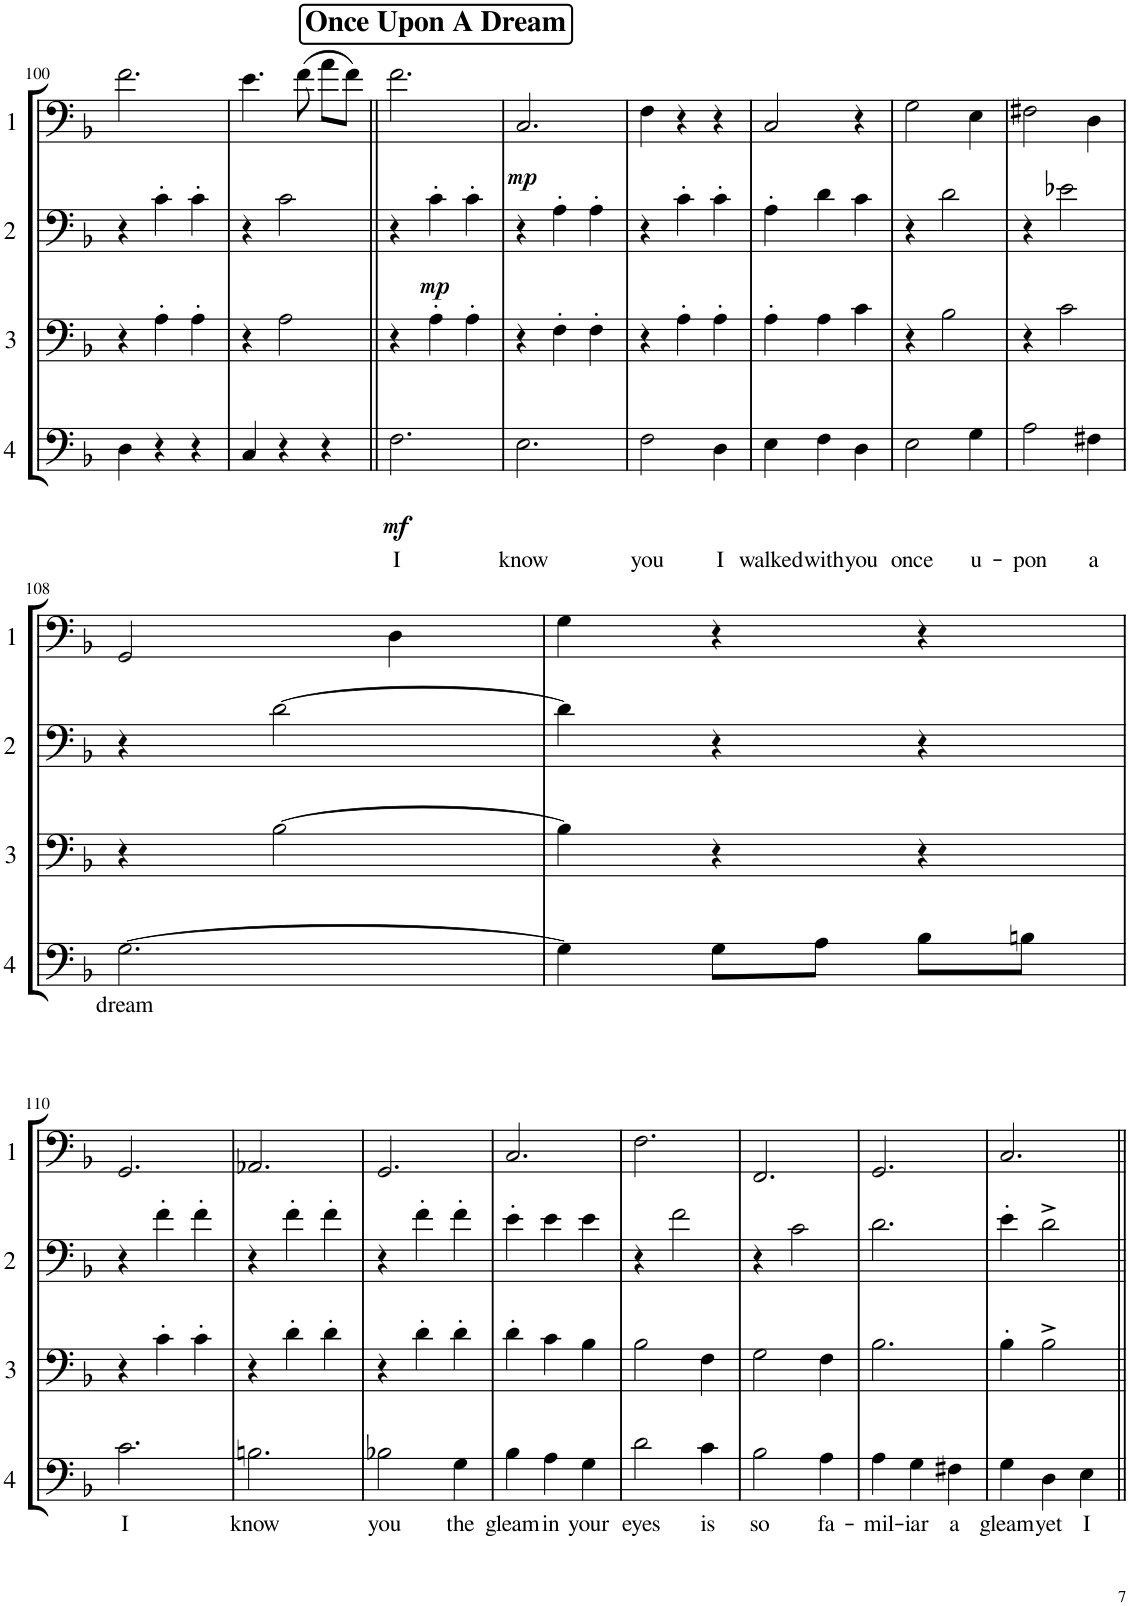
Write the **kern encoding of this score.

**kern	**text	**dynam	**kern	**kern	**dynam	**kern	**dynam
*part4	*part4	*part4	*part3	*part2	*part2	*part1	*part1
*staff4	*staff4	*staff4	*staff3	*staff2	*staff2	*staff1	*staff1
*I"Euphonium 4	*	*	*I"Euphonium 3	*I"Euphonium 2	*	*I"Euphonium 1	*
!!LO:PB:g=z
*clefF4	*	*	*clefF4	*clefF4	*	*clefF4	*
*k[b-]	*	*	*k[b-]	*k[b-]	*	*k[b-]	*
*M3/4	*	*	*M3/4	*M3/4	*	*M3/4	*
=100	=100	=100	=100	=100	=100	=100	=100
4D\	.	.	4r	4r	.	2.f\	.
4r	.	.	4A'\	4c'\	.	.	.
4r	.	.	4A'\	4c'\	.	.	.
=101	=101	=101	=101	=101	=101	=101	=101
4C/	.	.	4r	4r	.	4.e\	.
4r	.	.	2A\	2c\	.	.	.
.	.	.	.	.	.	(8f\	.
4r	.	.	.	.	.	8a\L	.
.	.	.	.	.	.	8f\J)	.
!!LO:REH:place=s1:a:B:cj:fs=14:t=Once Upon A Dream
=102||	=102||	=102||	=102||	=102||	=102||	=102||	=102||
!	!LO:LY:b	!LO:DY:b	!	!	!	!	!
2.F\	I	mf	4r	4r	.	2.f\	.
!	!	!	!	!	!LO:DY:b	!	!
.	.	.	4A'\	4c'\	mp	.	.
.	.	.	4A'\	4c'\	.	.	.
=103	=103	=103	=103	=103	=103	=103	=103
!	!LO:LY:b	!	!	!	!	!	!LO:DY:b
2.E\	know	.	4r	4r	.	2.C/	mp
.	.	.	4F'\	4A'\	.	.	.
.	.	.	4F'\	4A'\	.	.	.
=104	=104	=104	=104	=104	=104	=104	=104
!	!LO:LY:b	!	!	!	!	!	!
2F\	you	.	4r	4r	.	4F\	.
.	.	.	4A'\	4c'\	.	4r	.
!	!LO:LY:b	!	!	!	!	!	!
4D\	I	.	4A'\	4c'\	.	4r	.
=105	=105	=105	=105	=105	=105	=105	=105
!	!LO:LY:b	!	!	!	!	!	!
4E\	walked	.	4A'\	4A'\	.	2C/	.
!	!LO:LY:b	!	!	!	!	!	!
4F\	with	.	4A\	4d\	.	.	.
!	!LO:LY:b	!	!	!	!	!	!
4D\	you	.	4c\	4c\	.	4r	.
=106	=106	=106	=106	=106	=106	=106	=106
!	!LO:LY:b	!	!	!	!	!	!
2E\	once	.	4r	4r	.	2G\	.
.	.	.	2B-\	2d\	.	.	.
!	!LO:LY:b	!	!	!	!	!	!
4G\	u-	.	.	.	.	4E\	.
=107	=107	=107	=107	=107	=107	=107	=107
!	!LO:LY:b	!	!	!	!	!	!
2A\	-pon	.	4r	4r	.	2F#X\	.
.	.	.	2c\	2e-X\	.	.	.
!	!LO:LY:b	!	!	!	!	!	!
4F#X\	a	.	.	.	.	4D\	.
!!LO:LB:g=z
=108	=108	=108	=108	=108	=108	=108	=108
!	!LO:LY:b	!	!	!	!	!	!
[2.G\	dream	.	4r	4r	.	2GG/	.
.	.	.	[2B-\	[2d\	.	.	.
.	.	.	.	.	.	4D\	.
=109	=109	=109	=109	=109	=109	=109	=109
4G\]	.	.	4B-\]	4d\]	.	4G\	.
8G\L	.	.	4r	4r	.	4r	.
8A\J	.	.	.	.	.	.	.
8B-\L	.	.	4r	4r	.	4r	.
8Bn\J	.	.	.	.	.	.	.
!!LO:LB:g=z
=110	=110	=110	=110	=110	=110	=110	=110
!	!LO:LY:b	!	!	!	!	!	!
2.c\	I	.	4r	4r	.	2.GG/	.
.	.	.	4c'\	4f'\	.	.	.
.	.	.	4c'\	4f'\	.	.	.
=111	=111	=111	=111	=111	=111	=111	=111
!	!LO:LY:b	!	!	!	!	!	!
2.Bn\	know	.	4r	4r	.	2.AA-X/	.
.	.	.	4d'\	4f'\	.	.	.
.	.	.	4d'\	4f'\	.	.	.
=112	=112	=112	=112	=112	=112	=112	=112
!	!LO:LY:b	!	!	!	!	!	!
2B-X\	you	.	4r	4r	.	2.GG/	.
.	.	.	4d'\	4f'\	.	.	.
!	!LO:LY:b	!	!	!	!	!	!
4G\	the	.	4d'\	4f'\	.	.	.
=113	=113	=113	=113	=113	=113	=113	=113
!	!LO:LY:b	!	!	!	!	!	!
4B-\	gleam	.	4d'\	4e'\	.	2.C/	.
!	!LO:LY:b	!	!	!	!	!	!
4A\	in	.	4c\	4e\	.	.	.
!	!LO:LY:b	!	!	!	!	!	!
4G\	your	.	4B-\	4e\	.	.	.
=114	=114	=114	=114	=114	=114	=114	=114
!	!LO:LY:b	!	!	!	!	!	!
2d\	eyes	.	2B-\	4r	.	2.F\	.
.	.	.	.	2f\	.	.	.
!	!LO:LY:b	!	!	!	!	!	!
4c\	is	.	4F\	.	.	.	.
=115	=115	=115	=115	=115	=115	=115	=115
!	!LO:LY:b	!	!	!	!	!	!
2B-\	so	.	2G\	4r	.	2.FF/	.
.	.	.	.	2c\	.	.	.
!	!LO:LY:b	!	!	!	!	!	!
4A\	fa-	.	4F\	.	.	.	.
=116	=116	=116	=116	=116	=116	=116	=116
!	!LO:LY:b	!	!	!	!	!	!
4A\	-mil-	.	2.B-\	2.d\	.	2.GG/	.
!	!LO:LY:b	!	!	!	!	!	!
4G\	-iar	.	.	.	.	.	.
!	!LO:LY:b	!	!	!	!	!	!
4F#X\	a	.	.	.	.	.	.
=117	=117	=117	=117	=117	=117	=117	=117
!	!LO:LY:b	!	!	!	!	!	!
4G\	gleam	.	4B-'\	4e'\	.	2.C/	.
!	!LO:LY:b	!	!	!	!	!	!
4D\	yet	.	2B-^\	2d^\	.	.	.
!	!LO:LY:b	!	!	!	!	!	!
4E\	I	.	.	.	.	.	.
=||	=||	=||	=||	=||	=||	=||	=||
*-	*-	*-	*-	*-	*-	*-	*-
